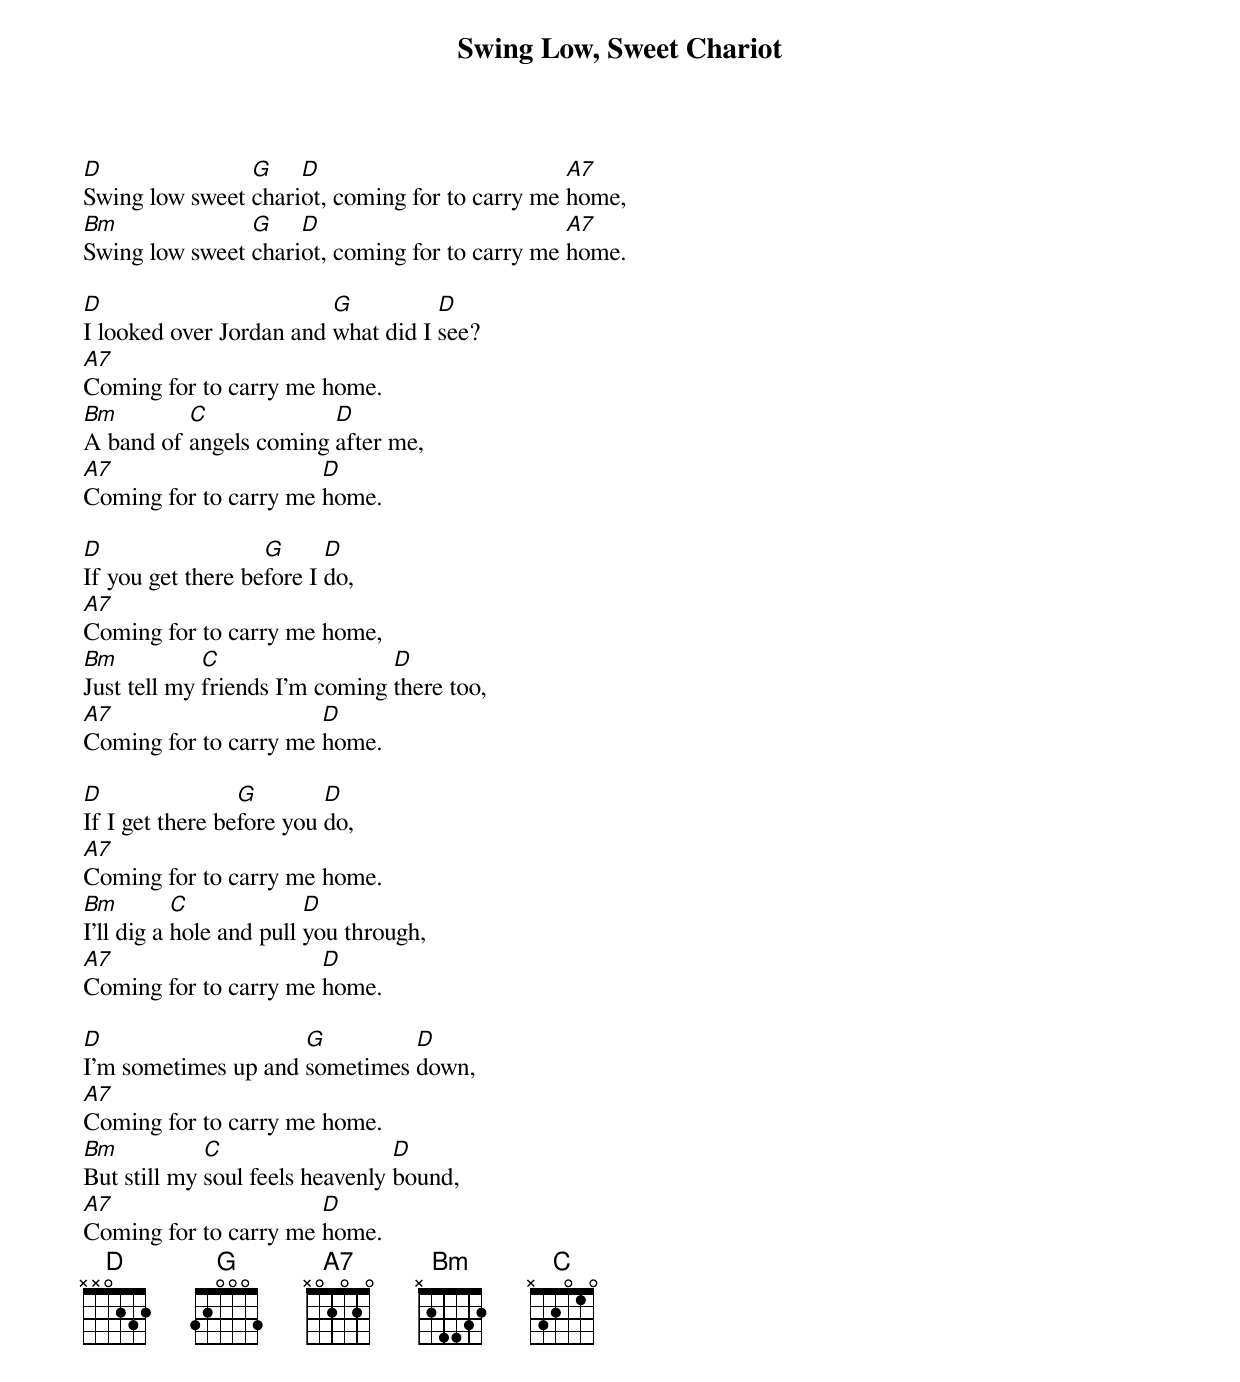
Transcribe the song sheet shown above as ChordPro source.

{title: Swing Low, Sweet Chariot}
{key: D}

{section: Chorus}
[D]Swing low sweet [G]chari[D]ot, coming for to carry me [A7]home,
[Bm]Swing low sweet [G]chari[D]ot, coming for to carry me [A7]home.

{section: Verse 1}
[D]I looked over Jordan and [G]what did I [D]see?
[A7]Coming for to carry me home.
[Bm]A band of [C]angels coming [D]after me,
[A7]Coming for to carry me [D]home.

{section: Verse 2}
[D]If you get there be[G]fore I [D]do,
[A7]Coming for to carry me home,
[Bm]Just tell my [C]friends I'm coming [D]there too,
[A7]Coming for to carry me [D]home.

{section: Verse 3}
[D]If I get there be[G]fore you [D]do,
[A7]Coming for to carry me home.
[Bm]I'll dig a [C]hole and pull [D]you through,
[A7]Coming for to carry me [D]home.

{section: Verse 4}
[D]I'm sometimes up and [G]sometimes [D]down,
[A7]Coming for to carry me home.
[Bm]But still my [C]soul feels heavenly [D]bound,
[A7]Coming for to carry me [D]home.
